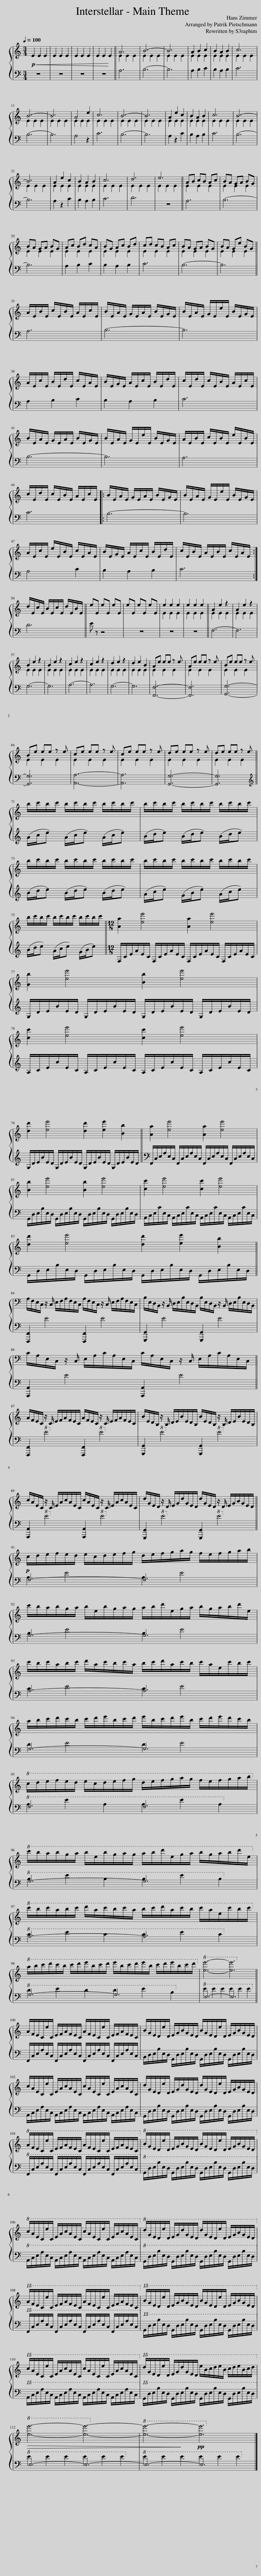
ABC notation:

X:1
%%score { ( 1 3 ) | ( 2 4 ) }
L:1/8
Q:1/4=100
M:3/4
I:linebreak $
K:C
V:1 treble
V:3 treble
V:2 bass
V:4 bass
V:1
!p!!<(! E2 E2 E2!<)! | E2 E2 E2 | E2 E2 E2 | E2 E2 E2 || A6 | %5
 B6- | B6 | A2 B2 c2 | B2 A2 B2 | c6 |$ %10
 B6- | B6 | A4 e2 | c6 | B6- | %15
 B6 | A2 e2 c2 | B2 A2 B2 | c6 | B6- |$ %20
 B6 | A2 e2 c2 | B2 A2 B2 | c6 | d6 | %25
 e6 || AB cB Ac | BA GA BG |$ BA GA BG | Ac Bd cA | %30
 BG Ac Bd | cd cB Ac | BA GA BG | BA Ge BG ||$ A/E/B/E/ c/E/B/E/ A/E/c/E/ | %35
 B/E/A/E/ G/E/A/E/ B/E/G/E/ | B/E/A/E/ G/E/e/E/ B/E/G/E/ |$ A/E/c/E/ B/E/d/E/ c/E/A/E/ | B/E/G/E/ A/E/c/E/ B/E/d/E/ | c/E/d/E/ c/E/B/E/ A/E/c/E/ |$ %40
 B/E/A/E/ G/E/A/E/ B/E/G/E/ | B/E/A/E/ G/E/e/E/ B/E/G/E/ | A/E/B/E/ c/E/B/E/ e/E/B/E/ |$ c/E/d/E/ c/E/B/E/ A/E/c/E/ |: B/E/A/E/ G/E/A/E/ B/E/G/E/ | %45
 B/E/A/E/ G/E/e/E/ B/E/G/E/ |$ A/E/c/E/ e/E/B/E/ c/E/A/E/ | B/E/G/E/ A/E/c/E/ B/E/d/E/ | c/E/B/E/ A/E/B/E/ c/E/A/E/ :|$ d/E/c/E/ B/E/c/E/ d/E/B/E/ || %50
 eE eE eE | eE eE eE | e2 e2 e2 | e2 e2 e2 || A2 e2 z2 | %55
 A2 e2 z2 |$ B2 e2 z2 | B2 e2 z2 | c2 e2 z2 | c2 e2 z2 | %60
 d2 e2 z2 | d2 e2 B2 | Ae ee z e | Ae ee z e | Be ee z e |$ %65
 Be ee z e | ce ee z e | ce ee z e | de ee z e | de ee z e ||$ %70
 b/c'/b/c'/ b/c'/b/c'/ b/c'/b/c'/ | b/c'/b/c'/ b/c'/b/c'/ b/c'/b/c'/ |$ b/c'/b/c'/ b/c'/b/c'/ b/c'/b/c'/ | b/c'/b/c'/ b/c'/b/c'/ b/c'/b/c'/ |$ b/c'/b/c'/ b/c'/b/c'/ b/c'/b/c'/ || %75
[M:12/8] [Aa]2 [ee']4 [Aa]2 [ee']4 |$ [Gb]2 [ee']4 [Bb]2 [ee']4 |$ [cc']2 [ee']4 [cc']2 [ee']4 |$ [dd']2 [ee']4 [dd']2 [ee']2 [Bb]2 || [Aa]2 [ee']4 [Aa]2 [ee']4 |$ %80
 [Bb]2 [ee']4 [Bb]2 [ee']4 | [cc']2 [ee']4 [cc']2 [ee']4 |$ [dd']2 [ee']4 [dd']2 [ee']2 [Bb]2 ||$ A,/F,/E,/C,/ z/ C,/ E,/F,/A,/F,/E,/C,/ A,/F,/E,/C,/ z/ C,/ E,/F,/A,/F,/E,/C,/ | B,/E,/D,/B,,/ z/ B,,/ D,/E,/B,/E,/D,/B,,/ B,/E,/D,/B,,/ z/ B,,/ D,/E,/B,/E,/D,/B,,/ |$ %85
 C/A,/E,/C,/ z/ C,/ E,/A,/C/A,/E,/C,/ C/A,/E,/C,/ z/ C,/ E,/A,/C/A,/E,/C,/ ||$ A/F/E/C/ z/ C/ E/F/A/F/E/C/ A/F/E/C/ z/ C/ E/F/A/F/E/C/ | B/E/D/B,/ z/ B,/ D/E/B/E/D/B,/ B/E/D/B,/ z/ B,/ D/E/B/E/D/B,/ |$ c/A/E/C/ z/ C/ E/A/c/A/E/C/ c/A/E/C/ z/ C/ E/A/c/A/E/C/ | d/G/E/D/ z/ D/ E/G/d/G/E/D/ d/G/E/D/ z/ D/ E/G/B/G/E/D/ ||$ %90
!p! c/d/e/f/e/d/ e/c/d/e/f/g/ d/e/f/g/a/g/ f/e/f/g/a/b/ |$ c'/b/a/b/g/a/ b/e/b/g/a/g/ a/b/d'/e/g/a/ b/g/a/b/d'/e/ |$ c'/b/c'/a/b/c'/ d'/a/c'/b/c'/a/ b/c'/d'/a/c'/b/ c'/a/e/c'/b/c'/ |$ a/b/c'/d'/c'/b/ c'/d'/e'/b/c'/d'/ e'/b/c'/d'/e'/b/ c'/d'/e'/d'/c'/b/ |$!8va(! c'/d'/e'/f'/e'/d'/ e'/c'/d'/e'/f'/g'/ d'/e'/f'/g'/a'/g'/ f'/e'/f'/g'/a'/b'/!8va)! |$ %95
!8va(! c''/b'/a'/b'/g'/a'/ b'/e'/b'/g'/a'/g'/ a'/b'/d''/e'/g'/a'/ b'/g'/a'/b'/d''/e'/!8va)! |$!8va(! c''/b'/c''/a'/b'/c''/ d''/a'/c''/b'/c''/a'/ b'/c''/d''/a'/c''/b'/ c''/a'/e'/c''/b'/c''/!8va)! |$!8va(! a'/b'/c''/d''/c''/b'/ c''/d''/e''/b'/c''/d''/ e''/b'/c''/d''/e''/b'/ c''/d''/e''/b'/c''/d''/!8va)! |!8va(! [e'e'']6- [e'e'']6!8va)! ||$ A/F/E/C/e/C/ E/F/A/F/E/C/ A/F/E/C/e/C/ E/F/A/F/E/C/ | %100
 B/G/E/D/e/D/ E/G/B/G/E/D/ B/G/E/D/e/D/ E/G/B/G/E/D/ |$ c/A/E/C/e/C/ E/A/c/A/E/C/ c/A/E/C/e/C/ E/A/c/A/E/C/ | d/G/E/D/e/D/ E/G/d/G/E/D/ d/G/E/D/e/D/ E/G/B/G/E/D/ |$!8va(! a/f/e/c/e'/c/ e/f/a/f/e/c/ a/f/e/c/e'/c/ e/f/a/f/e/c/!8va)! |!8va(! b/g/e/d/e'/d/ e/g/b/g/e/d/ b/g/e/d/e'/d/ e/g/b/g/e/d/!8va)! |$ %105
!8va(! c'/a/e/c/e'/c/ e/a/c'/a/e/c/ c'/a/e/c/e'/c/ e/a/c'/a/e/c/!8va)! |!8va(! d'/g/e/d/e'/d/ e/g/d'/g/e/d/ d'/g/e/d/e'/d/ e/g/b/g/e/d/!8va)! |$!8va(! a'/f'/e'/c'/e''/c'/ e'/f'/a'/f'/e'/c'/ a'/f'/e'/c'/e''/c'/ e'/f'/a'/f'/e'/c'/!8va)! |!8va(! b'/g'/e'/d'/e''/d'/ e'/g'/b'/g'/e'/d'/ b'/g'/e'/d'/e''/d'/ e'/g'/b'/g'/e'/d'/!8va)! |$!8va(! c''/a'/e'/c'/e''/c'/ e'/a'/c''/a'/e'/c'/ c''/a'/e'/c'/e''/c'/ e'/a'/c''/a'/e'/c'/!8va)! | %110
!8va(! d''/g'/e'/d'/e''/d'/ e'/g'/d''/g'/e'/d'/ e''/b'/c''/d''/e''/b'/ c''/d''/e''/b'/c''/d''/!8va)! |$!8va(!!>(! [e'e'']6- [e'e'']6-!8va)!!>)! |!8va(! [e'e'']6-!pp! [e'e'']6!8va)! |] %113
V:2
 z6 | z6 | z6 | z6 || A,6 | %5
 B,6- | B,6 | A,2 B,2 C2 | B,2 A,2 B,2 | C6 |$ %10
 B,6- | B,6 | A,4 z2 | C6 | B,6- | %15
 B,6 | A,2 z2 C2 | B,2 A,2 B,2 | C6 | B,6- |$ %20
 B,6 | A,2 z2 C2 | B,2 A,2 B,2 | C6 | D6 | %25
 z6 || A,6 | B,6- |$ B,6 | A,2 B,2 C2 | %30
 B,2 A,2 B,2 | C6 | B,6- | B,6 ||$ A,6 | %35
 B,6- | B,6 |$ A,2 B,2 C2 | B,2 A,2 B,2 | C6 |$ %40
 B,6- | B,6 | A,6 |$ C6 |: B,6- | %45
 B,6 |$ A,4 C2 | B,2 A,2 B,2 | C6 :|$ D6 || %50
 E z z4 | z6 | z6 | z6 || F,6- | %55
 F,6 |$ G,6- | G,6 | A,6- | A,6 | %60
 G,6- | G,6 | [F,,F,]6- | [F,,F,]6 | [G,,G,]6- |$ %65
 [G,,G,]6 | [A,,A,]6- | [A,,A,]6 | [G,,G,]6- | [G,,G,]6 ||$ %70
[K:treble] (A/c/e) (A/c/e) (A/c/e) | (B/d/e) (B/d/e) (B/d/e) |$ (B/d/e) (B/d/e) (B/d/e) | (A/c/e) (G/B/e) (A/c/e) |$ (B/d/e) (A/c/e) (G/B/e) || %75
[M:12/8] F,/C/E/A/E/C/ F,/C/E/A/E/C/ F,/C/E/A/E/C/ F,/C/E/A/E/C/ |$ G,/D/E/B/E/D/ G,/D/E/B/E/D/ G,/D/E/B/E/D/ G,/D/E/B/E/D/ |$ A,/C/E/c/E/C/ A,/C/E/c/E/C/ A,/C/E/c/E/C/ A,/C/E/c/E/C/ |$ G,/D/E/B/E/D/ G,/D/E/B/E/D/ G,/D/E/B/E/D/ G,/D/E/B/E/D/ || F,,/C,/E,/A,/E,/C,/ F,,/C,/E,/A,/E,/C,/ F,,/C,/E,/A,/E,/C,/ F,,/C,/E,/A,/E,/C,/ |$ %80
 G,,/D,/E,/B,/E,/D,/ G,,/D,/E,/B,/E,/D,/ G,,/D,/E,/B,/E,/D,/ G,,/D,/E,/B,/E,/D,/ | A,,/C,/E,/C/E,/C,/ A,,/C,/E,/C/E,/C,/ A,,/C,/E,/C/E,/C,/ A,,/C,/E,/C/E,/C,/ |$ G,,/D,/E,/B,/E,/D,/ G,,/D,/E,/B,/E,/D,/ G,,/D,/E,/B,/E,/D,/ G,,/D,/E,/B,/E,/D,/ ||$ [F,,,F,,]2 E4 [F,,,F,,]2 E4 | [G,,,G,,]2 E4 [G,,,G,,]2 E4 |$ %85
 [A,,,A,,]2 E4 [A,,,A,,]2 E4 ||$ [F,,,F,,]2!8va(! e4!8va)! [F,,,F,,]2!8va(! e4!8va)! | [G,,,G,,]2!8va(! e4!8va)! [G,,,G,,]2!8va(! e4!8va)! |$ [A,,,A,,]2!8va(! e4!8va)! [A,,,A,,]2!8va(! e4!8va)! | [G,,,G,,]2!8va(! e4!8va)! [G,,,G,,]2!8va(! e4!8va)! ||$ %90
 F,6- F,6 |$ G,6- G,6 |$ A,6- A,6 |$ G,6- G,6 |$!8va(! F6- F6!8va)! |$ %95
!8va(! G6- G6!8va)! |$!8va(! A6- A6!8va)! |$!8va(! G6- G6!8va)! |!8va(! E6- E6!8va)! ||$ F,,/C,/E,/A,/E,/C,/ F,,/C,/E,/A,/E,/C,/ F,,/C,/E,/A,/E,/C,/ F,,/C,/E,/A,/E,/C,/ | %100
 B,,/D,/E,/B,/E,/D,/ G,,/D,/E,/B,/E,/D,/ G,,/D,/E,/B,/E,/D,/ G,,/D,/E,/B,/E,/D,/ |$ A,,/C,/E,/A,/E,/C,/ A,,/C,/E,/A,/E,/C,/ A,,/C,/E,/A,/E,/C,/ A,,/C,/E,/A,/E,/C,/ | G,,/D,/E,/B,/E,/D,/ G,,/D,/E,/B,/E,/D,/ G,,/D,/E,/B,/E,/D,/ G,,/D,/E,/B,/E,/D,/ |$!8va(! F,/C/E/A/E/C/ F,/C/E/A/E/C/ F,/C/E/A/E/C/ F,/C/E/A/E/C/!8va)! |!8va(! G,/D/E/B/E/D/ G,/D/E/B/E/D/ G,/D/E/B/E/D/ G,/D/E/B/E/D/!8va)! |$ %105
!8va(! A,/C/E/A/E/C/ A,/C/E/A/E/C/ A,/C/E/A/E/C/ A,/C/E/A/E/C/!8va)! |!8va(! G,/D/E/B/E/D/ G,/D/E/B/E/D/ G,/D/E/B/E/D/ G,/D/E/B/E/D/!8va)! |$!8va(! F/c/e/a/e/c/ F/c/e/a/e/c/ F/c/e/a/e/c/ F/c/e/a/e/c/!8va)! |!8va(! G/d/e/b/e/d/ G/d/e/b/e/d/ G/d/e/b/e/d/ G/d/e/b/e/d/!8va)! |$!8va(! A/c/e/a/e/c/ A/c/e/a/e/c/ A/c/e/a/e/c/ A/c/e/a/e/c/!8va)! | %110
!8va(! G/d/e/b/e/d/ G/d/e/b/e/d/ G/d/e/b/e/d/ G/d/e/b/e/d/!8va)! |$!8va(! E6- E6-!8va)! |!8va(! E6- E6!8va)! |] %113
V:3
 x6 | x6 | x6 | x6 || E2 E2 E2 | %5
 E2 E2 E2 | E2 E2 E2 | E2 E2 E2 | E2 E2 E2 | E2 E2 E2 |$ %10
 E2 E2 E2 | E2 E2 E2 | E2 E2 E2 | E2 E2 E2 | E2 E2 E2 | %15
 E2 E2 E2 | E2 E2 E2 | E2 E2 E2 | E2 E2 E2 | E2 E2 E2 |$ %20
 E2 E2 E2 | E2 E2 E2 | E2 E2 E2 | E2 E2 E2 | E2 E2 E2 | %25
 E2 E2 E2 || E2 E2 E2 | E2 E2 E2 |$ E2 E2 E2 | E2 E2 E2 | %30
 E2 E2 E2 | E2 E2 E2 | E2 E2 E2 | E2 E2 E2 ||$ x6 | %35
 x6 | x6 |$ x6 | x6 | x6 |$ %40
 x6 | x6 | x6 |$ x6 |: x6 | %45
 x6 |$ x6 | x6 | x6 :|$ x6 || %50
 x6 | x6 | E2 E2 E2 | E2 E2 E2 || E2 E2 E2 | %55
 E2 E2 E2 |$ E2 E2 E2 | E2 E2 E2 | E2 E2 E2 | E2 E2 E2 | %60
 E2 E2 E2 | E2 E2 E2 | E2 E2 E2 | E2 E2 E2 | E2 E2 E2 |$ %65
 E2 E2 E2 | E2 E2 E2 | E2 E2 E2 | E2 E2 E2 | E2 E2 E2 ||$ %70
 x6 | x6 |$ x6 | x6 |$ x6 || %75
[M:12/8] x12 |$ x12 |$ x12 |$ x12 || x12 |$ %80
 x12 | x12 |$ x12 ||$ x12 | x12 |$ %85
 x12 ||$ x12 | x12 |$ x12 | x12 ||$ %90
 x12 |$ x12 |$ x12 |$ x12 |$!8va(! x12!8va)! |$ %95
!8va(! x12!8va)! |$!8va(! x12!8va)! |$!8va(! x12!8va)! |!8va(! x12!8va)! ||$ x12 | %100
 x12 |$ x12 | x12 |$!8va(! x12!8va)! |!8va(! x12!8va)! |$ %105
!8va(! x12!8va)! |!8va(! x12!8va)! |$!8va(! x12!8va)! |!8va(! x12!8va)! |$!8va(! x12!8va)! | %110
!8va(! x12!8va)! |$!8va(! x12!8va)! |!8va(! x12!8va)! |] %113
V:4
 x6 | x6 | x6 | x6 || x6 | %5
 x6 | x6 | x6 | x6 | x6 |$ %10
 x6 | x6 | x6 | x6 | x6 | %15
 x6 | x6 | x6 | x6 | x6 |$ %20
 x6 | x6 | x6 | x6 | x6 | %25
 x6 || x6 | x6 |$ x6 | x6 | %30
 x6 | x6 | x6 | x6 ||$ x6 | %35
 x6 | x6 |$ x6 | x6 | x6 |$ %40
 x6 | x6 | x6 |$ x6 |: x6 | %45
 x6 |$ x6 | x6 | x6 :|$ x6 || %50
 x6 | x6 | x6 | x6 || x6 | %55
 x6 |$ x6 | x6 | x6 | x6 | %60
 x6 | x6 | x6 | x6 | x6 |$ %65
 x6 | x6 | x6 | x6 | x6 ||$ %70
[K:treble] x6 | x6 |$ x6 | x6 |$ x6 || %75
[M:12/8] x12 |$ x12 |$ x12 |$ x12 || x12 |$ %80
 x12 | x12 |$ x12 ||$ x12 | x12 |$ %85
 x12 ||$ x2!8va(! x4!8va)! x2!8va(! x4!8va)! | x2!8va(! x4!8va)! x2!8va(! x4!8va)! |$ x2!8va(! x4!8va)! x2!8va(! x4!8va)! | x2!8va(! x4!8va)! x2!8va(! x4!8va)! ||$ %90
 A,2 E4 A,2 E4 |$ B,2 E4 B,2 E4 |$ C2 E4 C2 E4 |$ D2 E4 D2 E4 |$!8va(! A2 e2 A2 A2 e2 A2!8va)! |$ %95
!8va(! B2 e2 B2 B2 e2 B2!8va)! |$!8va(! c2 e2 c2 c2 e2 c2!8va)! |$!8va(! d2 e2 d2 d2 e2 B2!8va)! |!8va(! e2 e2 e2 e2 e2 e2!8va)! ||$ x12 | %100
 x12 |$ x12 | x12 |$!8va(! x12!8va)! |!8va(! x12!8va)! |$ %105
!8va(! x12!8va)! |!8va(! x12!8va)! |$!8va(! x12!8va)! |!8va(! x12!8va)! |$!8va(! x12!8va)! | %110
!8va(! x12!8va)! |$!8va(! e2 e2 e2 e2 e2 e2!8va)! |!8va(! e2 e2 e2 e2 e2 e2!8va)! |] %113
